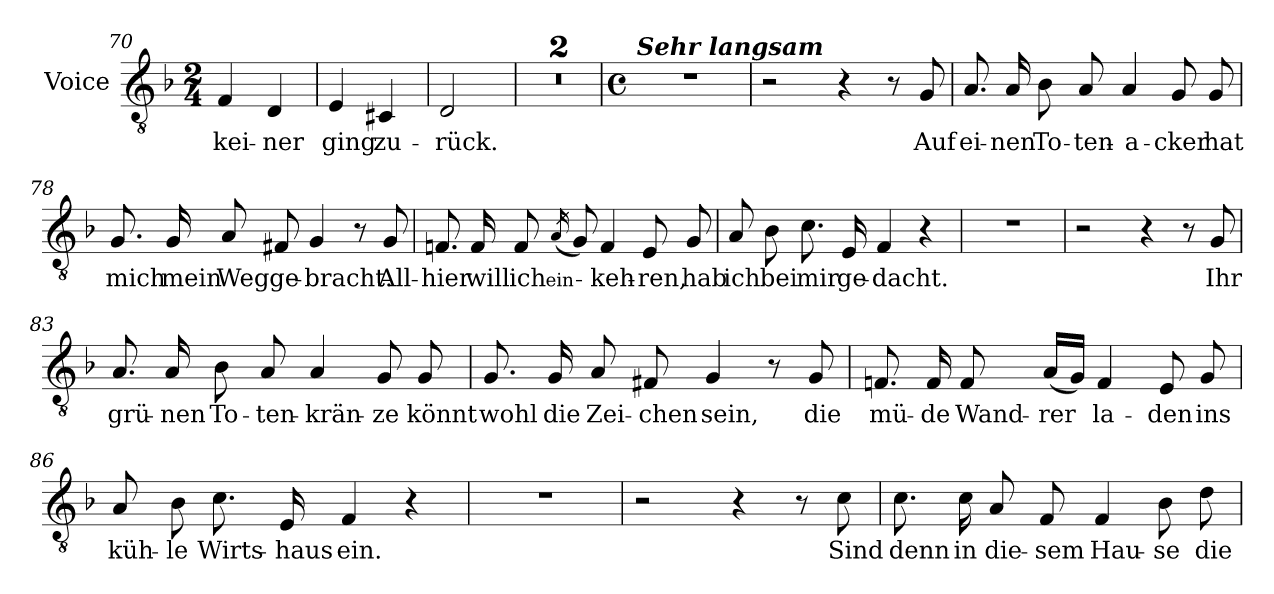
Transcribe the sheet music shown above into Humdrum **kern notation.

**kern	**text
*part1	*part1
*staff1	*staff1
*I"Voice	*
*clefGv2	*
*ITrd7c12	*
*k[b-]	*
*F:	*
*M2/4	*
=70	=70
!	!LO:LY:b:color=#000000
4FFi/	kei-
!	!LO:LY:b:color=#000000
4DDi/	-ner
=71	=71
!	!LO:LY:b:color=#000000
4EEi/	ging
!	!LO:LY:b:color=#000000
4CC#Xi/	zu-
=72	=72
!	!LO:LY:b:color=#000000
2DDi/	-rück.
=73	=73
!LO:N:vis=1	!
2r	.
=74	=74
!LO:N:vis=1	!
2r	.
=75	=75
*M4/4	*
*met(c)	*
*MM60	*
!LO:TX:a:Bi:t=Sehr langsam	!
1r	.
=76	=76
2r	.
4r	.
8r	.
!	!LO:LY:b:color=#000000
8GGi/	Auf
=77	=77
!	!LO:LY:b:color=#000000
8.AAi/	ei-
!	!LO:LY:b:color=#000000
16AAi/	-nen
!	!LO:LY:b:color=#000000
8BB-i\	To-
!	!LO:LY:b:color=#000000
8AAi/	-ten-
!	!LO:LY:b:color=#000000
4AAi/	-a-
!	!LO:LY:b:color=#000000
8GGi/	-cker
!	!LO:LY:b:color=#000000
8GGi/	hat
!!LO:LB:g=z
=78	=78
!	!LO:LY:b:color=#000000
8.GGi/	mich
!	!LO:LY:b:color=#000000
16GGi/	mein
!	!LO:LY:b:color=#000000
8AAi/	Weg
!	!LO:LY:b:color=#000000
8FF#Xi/	ge-
!	!LO:LY:b:color=#000000
4GGi/	-bracht.
8r	.
!	!LO:LY:b:color=#000000
8GGi/	All-
=79	=79
!	!LO:LY:b:color=#000000
8.FFni/	-hier
!	!LO:LY:b:color=#000000
16FFi/	will
!	!LO:LY:b:color=#000000
8FFi/	ich
!	!LO:LY:b:color=#000000
(16qAAi/	ein-
8GGi/)	.
!	!LO:LY:b:color=#000000
4FFi/	-keh-
!	!LO:LY:b:color=#000000
8EEi/	-ren,
!	!LO:LY:b:color=#000000
8GGi/	hab
=80	=80
!	!LO:LY:b:color=#000000
8AAi/	ich
!	!LO:LY:b:color=#000000
8BB-i\	bei
!	!LO:LY:b:color=#000000
8.Ci\	mir
!	!LO:LY:b:color=#000000
16EEi/	ge-
!	!LO:LY:b:color=#000000
4FFi/	-dacht.
4r	.
=81	=81
1r	.
=82	=82
2r	.
4r	.
8r	.
!	!LO:LY:b:color=#000000
8GGi/	Ihr
!!LO:LB:g=z
=83	=83
!	!LO:LY:b:color=#000000
8.AAi/	grü-
!	!LO:LY:b:color=#000000
16AAi/	-nen
!	!LO:LY:b:color=#000000
8BB-i\	To-
!	!LO:LY:b:color=#000000
8AAi/	-ten-
!	!LO:LY:b:color=#000000
4AAi/	-krän-
!	!LO:LY:b:color=#000000
8GGi/	-ze
!	!LO:LY:b:color=#000000
8GGi/	könnt
=84	=84
!	!LO:LY:b:color=#000000
8.GGi/	wohl
!	!LO:LY:b:color=#000000
16GGi/	die
!	!LO:LY:b:color=#000000
8AAi/	Zei-
!	!LO:LY:b:color=#000000
8FF#Xi/	-chen
!	!LO:LY:b:color=#000000
4GGi/	sein,
8r	.
!	!LO:LY:b:color=#000000
8GGi/	die
=85	=85
!	!LO:LY:b:color=#000000
8.FFni/	mü-
!	!LO:LY:b:color=#000000
16FFi/	-de
!	!LO:LY:b:color=#000000
8FFi/	Wand-
!	!LO:LY:b:color=#000000
(16AAi/LL	-rer
16GGi/JJ)	.
!	!LO:LY:b:color=#000000
4FFi/	la-
!	!LO:LY:b:color=#000000
8EEi/	-den
!	!LO:LY:b:color=#000000
8GGi/	ins
=86	=86
!	!LO:LY:b:color=#000000
8AAi/	küh-
!	!LO:LY:b:color=#000000
8BB-i\	-le
!	!LO:LY:b:color=#000000
8.Ci\	Wirts-
!	!LO:LY:b:color=#000000
16EEi/	-haus
!	!LO:LY:b:color=#000000
4FFi/	ein.
4r	.
!!LO:LB:g=z
=87	=87
1r	.
=88	=88
2r	.
4r	.
8r	.
!	!LO:LY:b:color=#000000
8Ci\	Sind
=89	=89
!	!LO:LY:b:color=#000000
8.Ci\	denn
!	!LO:LY:b:color=#000000
16Ci\	in
!	!LO:LY:b:color=#000000
8AAi/	die-
!	!LO:LY:b:color=#000000
8FFi/	-sem
!	!LO:LY:b:color=#000000
4FFi/	Hau-
!	!LO:LY:b:color=#000000
8BB-i\	-se
!	!LO:LY:b:color=#000000
8Di\	die
=	=
*-	*-
